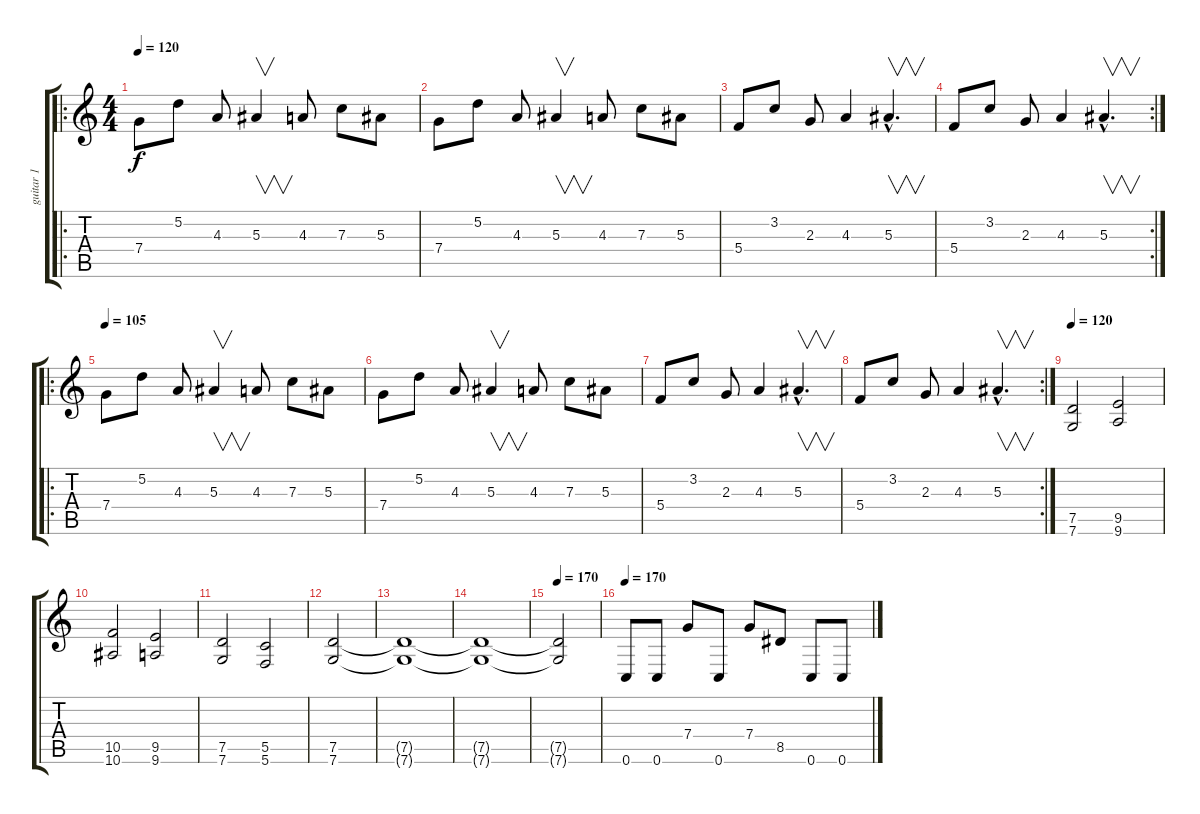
\track ("guitar 1" "guitar 1") {instrument distortionguitar}
\staff {score tabs}
\tuning (D4 A3 F3 C3 G2 C2) {hide}
\ro
\ts (4 4)
\tempo 120
\tempo 105
\tempo 120
\clef g2
\ks c
7.4.8{dy f instrument distortionguitar} 5.2.8 4.3.8 5.3.4{v} 4.3.8 7.3.8 5.3.8 |
7.4.8 5.2.8 4.3.8 5.3.4{v} 4.3.8 7.3.8 5.3.8 |
5.4.8 3.2.8 2.3.8 4.3.4 5.3{hac}.4{v d} |
\rc 2
5.4.8 3.2.8 2.3.8 4.3.4 5.3{hac}.4{v d} |
\ro
\tempo 105
7.4.8 5.2.8 4.3.8 5.3.4{v} 4.3.8 7.3.8 5.3.8 |
7.4.8 5.2.8 4.3.8 5.3.4{v} 4.3.8 7.3.8 5.3.8 |
5.4.8 3.2.8 2.3.8 4.3.4 5.3{hac}.4{v d} |
\rc 2
5.4.8 3.2.8 2.3.8 4.3.4 5.3{hac}.4{v d} |
\tempo 120
(7.5 7.6).2 (9.5 9.6).2 |
(10.5 10.6).2 (9.5 9.6).2 |
(7.5 7.6).2 (5.5 5.6).2 |
(7.5 7.6).2 |
(7.5{t} 7.6{t}).1 |
(7.5{t} 7.6{t}).1 |
\tempo 170
(7.5{t} 7.6{t}).2 |
\tempo 170
0.6.8 0.6.8 7.4.8 0.6.8 7.4.8 8.5.8 0.6.8 0.6.8
